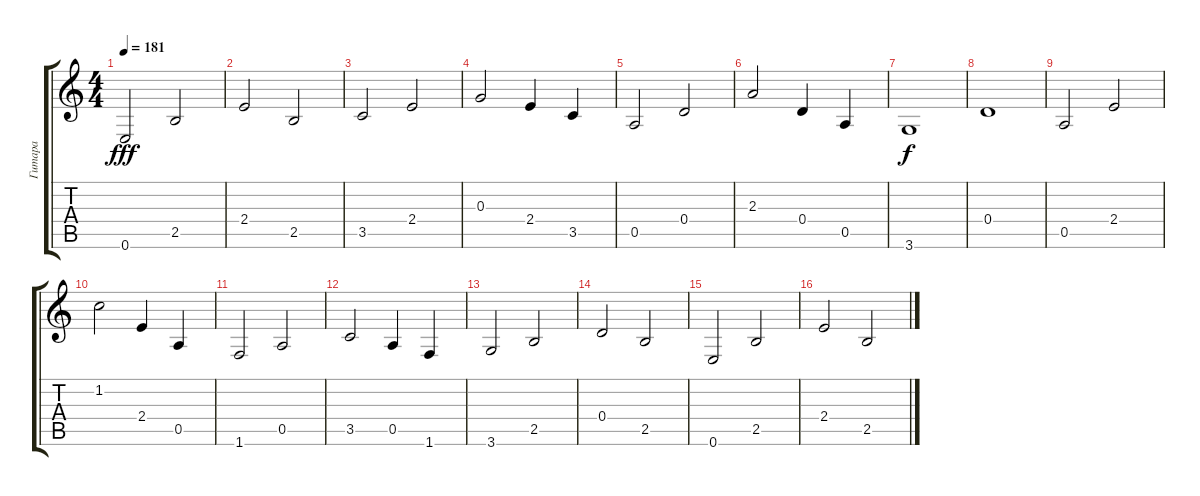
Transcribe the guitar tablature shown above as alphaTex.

\track ("Гитара" "Гитара") {instrument acousticguitarnylon}
\staff {score tabs}
\tuning (E4 B3 G3 D3 A2 E2) {hide}
\ts (4 4)
\tempo 181
\clef g2
\ks c
0.6.2{dy fff} 2.5.2 |
2.4.2 2.5.2 |
3.5.2 2.4.2 |
0.3.2 2.4.4 3.5.4 |
0.5.2 0.4.2 |
2.3.2 0.4.4 0.5.4 |
3.6.1{dy f} |
0.4.1 |
0.5.2 2.4.2 |
1.2.2 2.4.4 0.5.4 |
1.6.2 0.5.2 |
3.5.2 0.5.4 1.6.4 |
3.6.2 2.5.2 |
0.4.2 2.5.2 |
0.6.2 2.5.2 |
2.4.2 2.5.2
